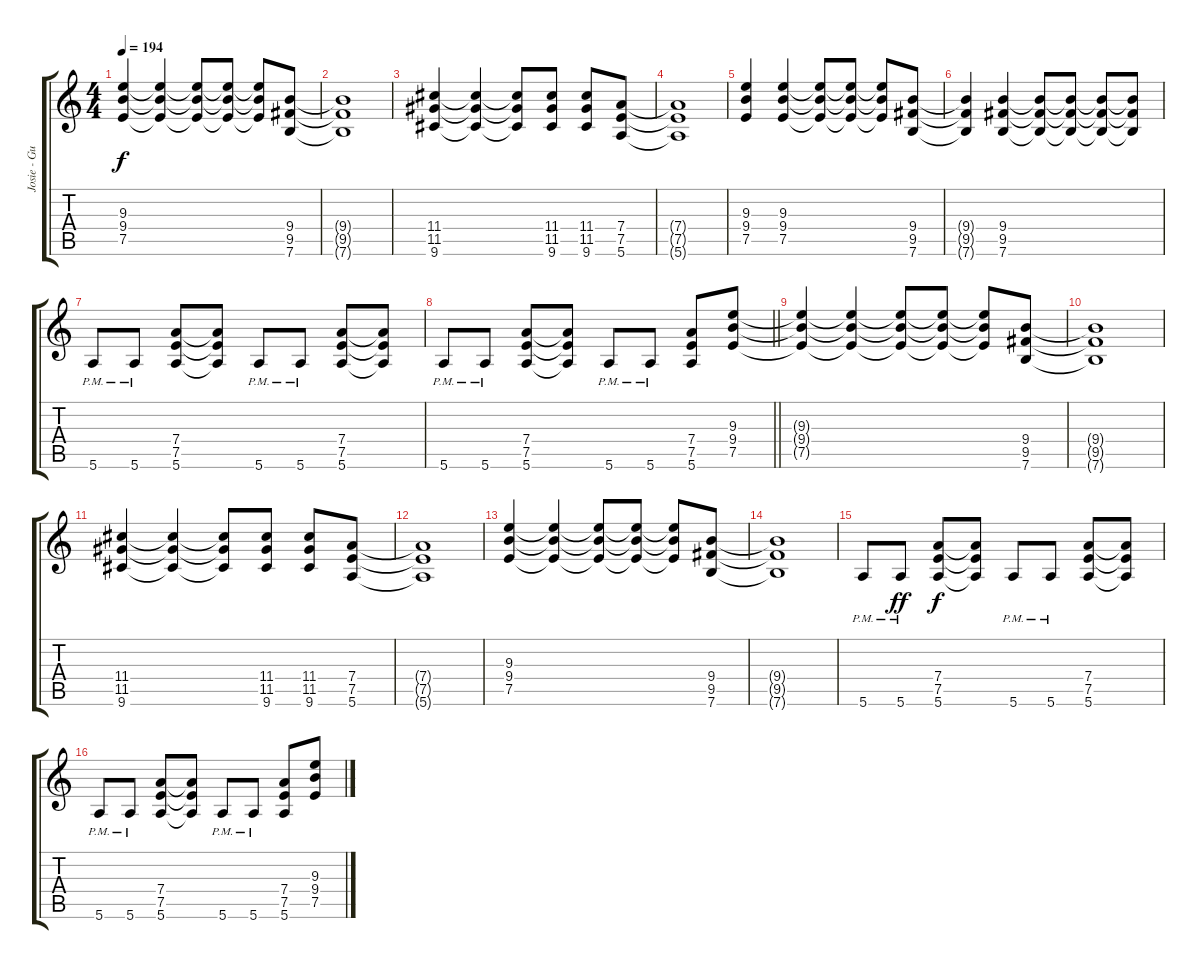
\track ("Josie - Guitar" "Josie - Gu") {instrument distortionguitar}
\staff {score tabs}
\tuning (E4 B3 G3 D3 A2 E2) {hide}
\ts (4 4)
\tempo 194
\clef g2
\ks c
(9.3{t} 9.4{t} 7.5{t}).4{dy f} (9.3{t} 9.4{t} 7.5{t}).4 (9.3{t} 9.4{t} 7.5{t}).8 (9.3{t} 9.4{t} 7.5{t}).8 (9.3{t} 9.4{t} 7.5{t}).8 (9.4 9.5 7.6).8 |
(9.4{t} 9.5{t} 7.6{t}).1 |
(11.4 11.5 9.6).4 (11.4{t} 11.5{t} 9.6{t}).4 (11.4{t} 11.5{t} 9.6{t}).8 (11.4 11.5 9.6).8 (11.4 11.5 9.6).8 (7.4 7.5 5.6).8 |
(7.4{t} 7.5{t} 5.6{t}).1 |
(9.3 9.4 7.5).4 (9.3 9.4 7.5).4 (9.3{t} 9.4{t} 7.5{t}).8 (9.3{t} 9.4{t} 7.5{t}).8 (9.3{t} 9.4{t} 7.5{t}).8 (9.4 9.5 7.6).8 |
(9.4{t} 9.5{t} 7.6{t}).4 (9.4 9.5 7.6).4 (9.4{t} 9.5{t} 7.6{t}).8 (9.4{t} 9.5{t} 7.6{t}).8 (9.4{t} 9.5{t} 7.6{t}).8 (9.4{t} 9.5{t} 7.6{t}).8 |
5.6{pm}.8 5.6{pm}.8 (7.4 7.5 5.6).8 (7.4{t} 7.5{t} 5.6{t}).8 5.6{pm}.8 5.6{pm}.8 (7.4 7.5 5.6).8 (7.4{t} 7.5{t} 5.6{t}).8 |
\barLineRight lightlight
5.6{pm}.8 5.6{pm}.8 (7.4 7.5 5.6).8 (7.4{t} 7.5{t} 5.6{t}).8 5.6{pm}.8 5.6{pm}.8 (7.4 7.5 5.6).8 (9.3 9.4 7.5).8 |
(9.3{t} 9.4{t} 7.5{t}).4 (9.3{t} 9.4{t} 7.5{t}).4 (9.3{t} 9.4{t} 7.5{t}).8 (9.3{t} 9.4{t} 7.5{t}).8 (9.3{t} 9.4{t} 7.5{t}).8 (9.4 9.5 7.6).8 |
(9.4{t} 9.5{t} 7.6{t}).1 |
(11.4 11.5 9.6).4 (11.4{t} 11.5{t} 9.6{t}).4 (11.4{t} 11.5{t} 9.6{t}).8 (11.4 11.5 9.6).8 (11.4 11.5 9.6).8 (7.4 7.5 5.6).8 |
(7.4{t} 7.5{t} 5.6{t}).1 |
(9.3 9.4 7.5).4 (9.3{t} 9.4{t} 7.5{t}).4 (9.3{t} 9.4{t} 7.5{t}).8 (9.3{t} 9.4{t} 7.5{t}).8 (9.3{t} 9.4{t} 7.5{t}).8 (9.4 9.5 7.6).8 |
(9.4{t} 9.5{t} 7.6{t}).1 |
5.6{pm}.8 5.6{pm}.8{dy ff} (7.4 7.5 5.6).8{dy f} (7.4{t} 7.5{t} 5.6{t}).8 5.6{pm}.8 5.6{pm}.8 (7.4 7.5 5.6).8 (7.4{t} 7.5{t} 5.6{t}).8 |
5.6{pm}.8 5.6{pm}.8 (7.4 7.5 5.6).8 (7.4{t} 7.5{t} 5.6{t}).8 5.6{pm}.8 5.6{pm}.8 (7.4 7.5 5.6).8 (9.3 9.4 7.5).8
